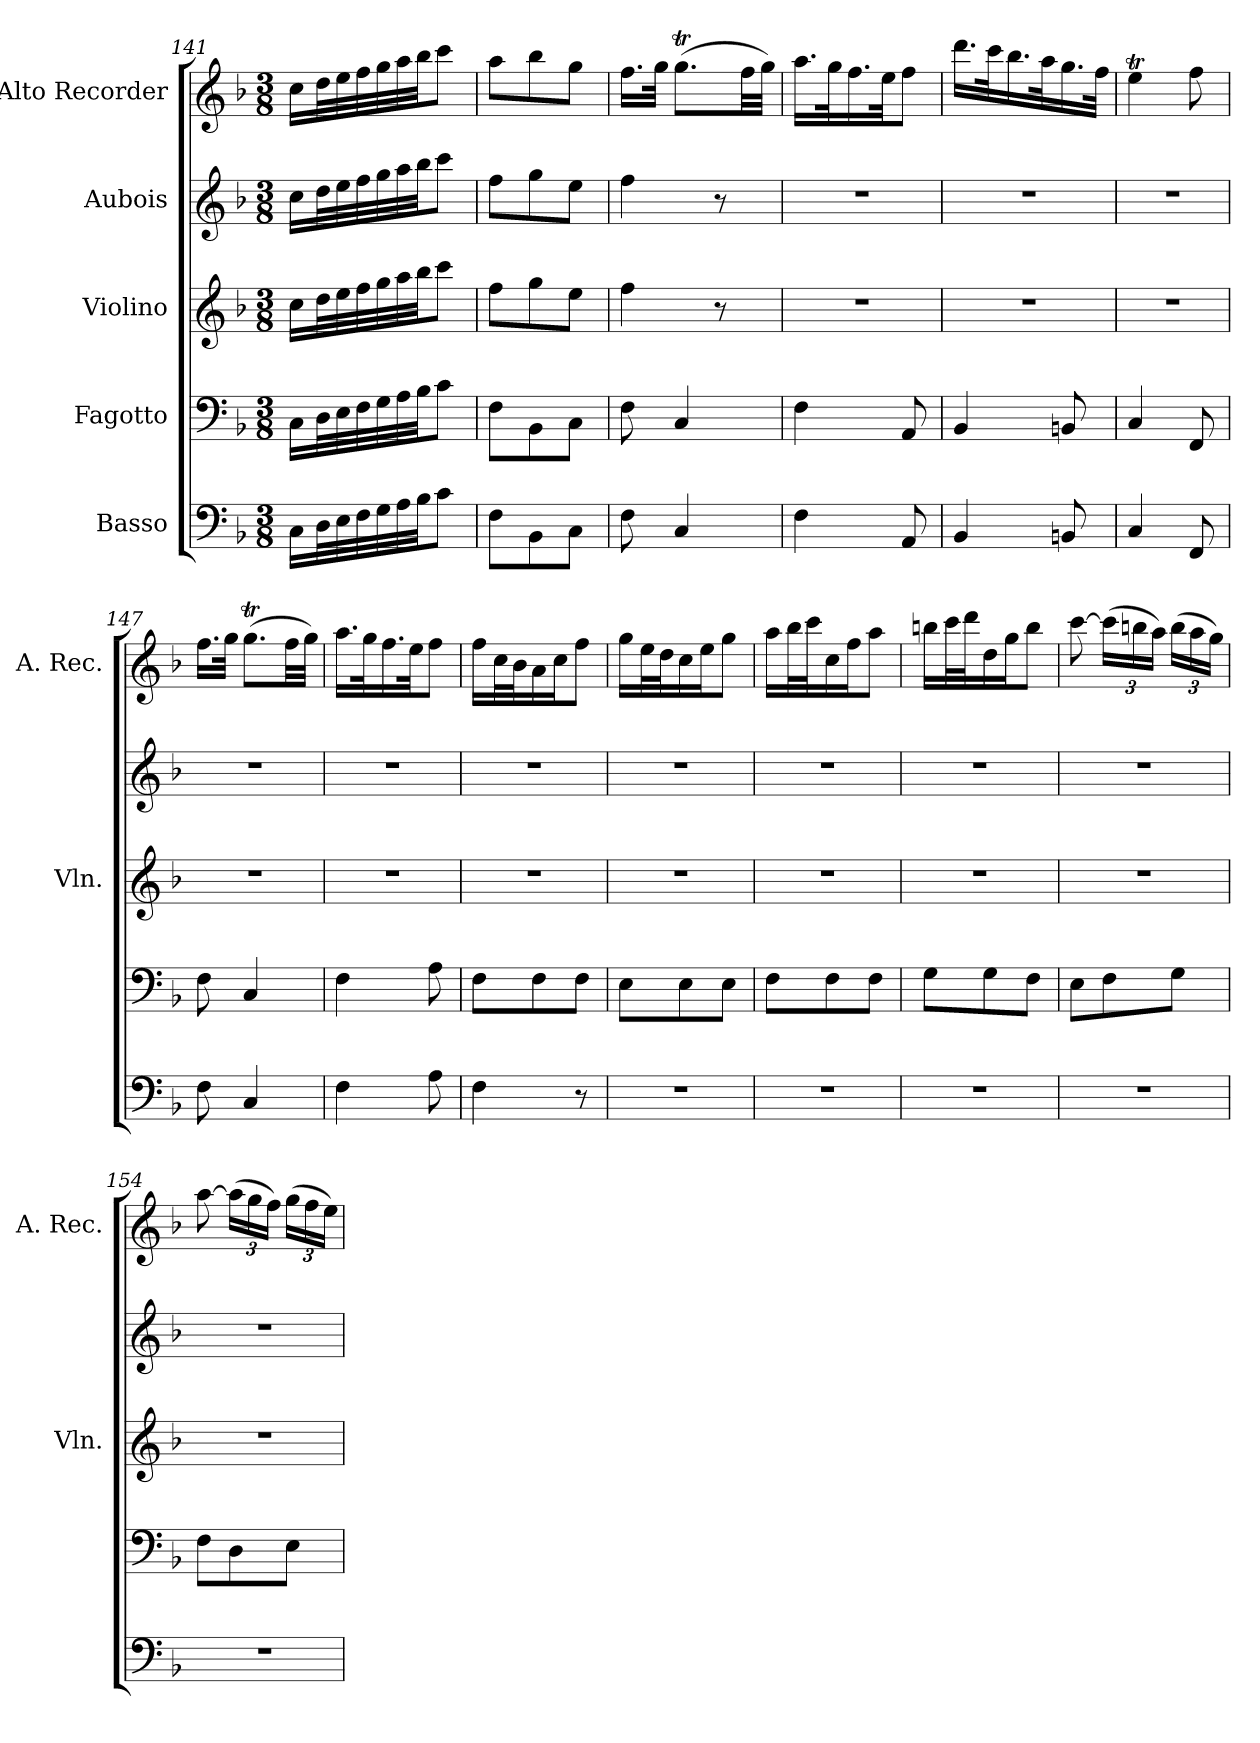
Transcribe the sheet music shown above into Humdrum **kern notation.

**kern	**kern	**kern	**kern	**kern
*part5	*part4	*part3	*part2	*part1
*staff5	*staff4	*staff3	*staff2	*staff1
*I"Basso	*I"Fagotto	*I"Violino	*I"Aubois	*I"Alto Recorder
*	*	*I'Vln.	*	*I'A. Rec.
*clefF4	*clefF4	*clefG2	*clefG2	*clefG2
*k[b-]	*k[b-]	*k[b-]	*k[b-]	*k[b-]
*M3/8	*M3/8	*M3/8	*M3/8	*M3/8
=141	=141	=141	=141	=141
16C\LL	16C\LL	16cc\LL	16cc\LL	16cc\LL
32D\L	32D\L	32dd\L	32dd\L	32dd\L
32E\	32E\	32ee\	32ee\	32ee\
32F\	32F\	32ff\	32ff\	32ff\
32G\	32G\	32gg\	32gg\	32gg\
32A\	32A\	32aa\	32aa\	32aa\
32B-\JJ	32B-\JJ	32bb-\JJ	32bb-\JJ	32bb-\JJ
8c\J	8c\J	8ccc\J	8ccc\J	8ccc\J
=142	=142	=142	=142	=142
8F\L	8F\L	8ff\L	8ff\L	8aa\L
8BB-\	8BB-\	8gg\	8gg\	8bb-\
8C\J	8C\J	8ee\J	8ee\J	8gg\J
=143	=143	=143	=143	=143
8F\	8F\	4ff\	4ff\	16.ff\LL
.	.	.	.	32gg\JJk
4C/	4C/	.	.	(>8.ggT\L
.	.	8r	8r	.
.	.	.	.	32ff\LL
.	.	.	.	32gg\JJJ)
=144	=144	=144	=144	=144
4F\	4F\	4.r	4.r	16.aa\LL
.	.	.	.	32gg\K
.	.	.	.	16.ff\
.	.	.	.	32ee\JK
8AA/	8AA/	.	.	8ff\J
!!LO:LB:g=z
=145	=145	=145	=145	=145
4BB-/	4BB-/	4.r	4.r	16.ddd\LL
.	.	.	.	32ccc\K
.	.	.	.	16.bb-\
.	.	.	.	32aa\K
8BBn/	8BBn/	.	.	16.gg\
.	.	.	.	32ff\JJk
=146	=146	=146	=146	=146
4C/	4C/	4.r	4.r	4eet\
8FF/	8FF/	.	.	8ff\
=147	=147	=147	=147	=147
8F\	8F\	4.r	4.r	16.ff\LL
.	.	.	.	32gg\JJk
4C/	4C/	.	.	(8.ggT\L
.	.	.	.	32ff\LL
.	.	.	.	32gg\JJJ)
=148	=148	=148	=148	=148
4F\	4F\	4.r	4.r	16.aa\LL
.	.	.	.	32gg\K
.	.	.	.	16.ff\
.	.	.	.	32ee\JK
8A\	8A\	.	.	8ff\J
=149	=149	=149	=149	=149
4F\	8F\L	4.r	4.r	16ff\LL
.	.	.	.	32cc\L
.	.	.	.	32b-\J
.	8F\	.	.	16a\
.	.	.	.	16cc\J
8r	8F\J	.	.	8ff\J
=150	=150	=150	=150	=150
4.r	8E\L	4.r	4.r	16gg\LL
.	.	.	.	32ee\L
.	.	.	.	32dd\J
.	8E\	.	.	16cc\
.	.	.	.	16ee\J
.	8E\J	.	.	8gg\J
=151	=151	=151	=151	=151
4.r	8F\L	4.r	4.r	16aa\LL
.	.	.	.	32bb-\L
.	.	.	.	32ccc\J
.	8F\	.	.	16cc\
.	.	.	.	16ff\J
.	8F\J	.	.	8aa\J
=152	=152	=152	=152	=152
4.r	8G\L	4.r	4.r	16bbn\LL
.	.	.	.	32ccc\L
.	.	.	.	32ddd\J
.	8G\	.	.	16dd\
.	.	.	.	16gg\J
.	8F\J	.	.	8bb\J
=153	=153	=153	=153	=153
4.r	8E\L	4.r	4.r	[8ccc\
*	*	*	*	*Xbrackettup
.	8F\	.	.	(24ccc\LL]
.	.	.	.	24bbn\
.	.	.	.	24aa\JJ)
.	8G\J	.	.	(24bb\LL
.	.	.	.	24aa\
.	.	.	.	24gg\JJ)
=154	=154	=154	=154	=154
4.r	8F\L	4.r	4.r	[8aa\
.	8D\	.	.	(>24aa\LL]
.	.	.	.	24gg\
.	.	.	.	24ff\JJ)
.	8E\J	.	.	(24gg\LL
.	.	.	.	24ff\
.	.	.	.	24ee\JJ)
=	=	=	=	=
*-	*-	*-	*-	*-
